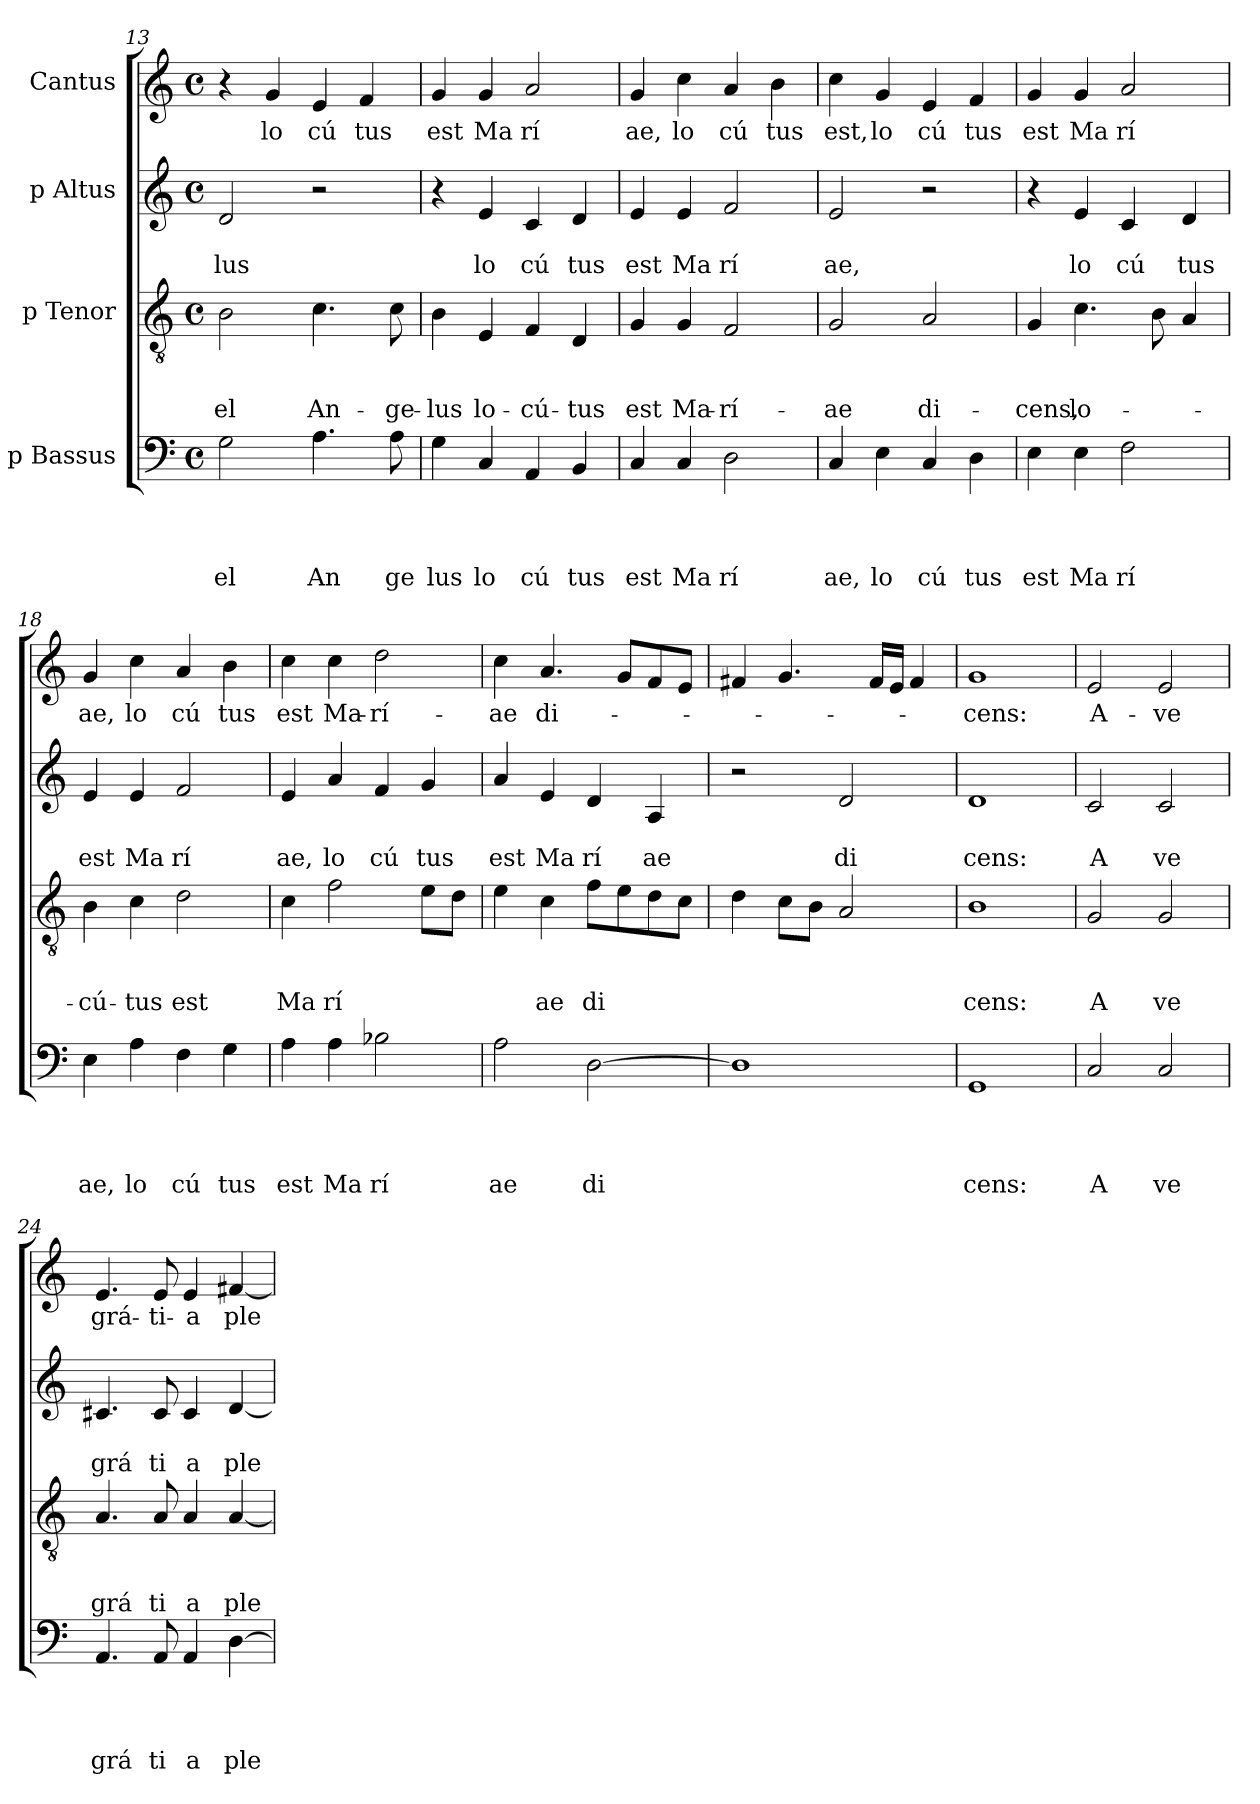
**kern	**text	**text	**text	**text	**kern	**text	**text	**text	**kern	**text	**text	**kern	**text
*part4	*part4	*part4	*part4	*part4	*part3	*part3	*part3	*part3	*part2	*part2	*part2	*part1	*part1
*staff4	*staff4	*staff4	*staff4	*staff4	*staff3	*staff3	*staff3	*staff3	*staff2	*staff2	*staff2	*staff1	*staff1
*I"p Bassus	*	*	*	*	*I"p Tenor	*	*	*	*I"p Altus	*	*	*I"Cantus	*
!!LO:LB:g=z
*clefF4	*	*	*	*	*clefGv2	*	*	*	*clefG2	*	*	*clefG2	*
*k[]	*	*	*	*	*k[]	*	*	*	*k[]	*	*	*k[]	*
*C:	*	*	*	*	*C:	*	*	*	*C:	*	*	*C:	*
*M4/4	*	*	*	*	*M4/4	*	*	*	*M4/4	*	*	*M4/4	*
*met(c)	*	*	*	*	*met(c)	*	*	*	*met(c)	*	*	*met(c)	*
=13	=13	=13	=13	=13	=13	=13	=13	=13	=13	=13	=13	=13	=13
!	!	!	!	!LO:LY:b	!	!	!	!LO:LY:b	!	!	!LO:LY:b	!	!
2G\	.	.	.	-el	2B\	.	.	el	2d/	.	lus	4r	.
!	!	!	!	!	!	!	!	!	!	!	!	!	!LO:LY:b
.	.	.	.	.	.	.	.	.	.	.	.	4g/	lo
!	!	!	!	!LO:LY:b	!	!	!	!LO:LY:b	!	!	!	!	!LO:LY:b
4.A\	.	.	.	An	4.c\	.	.	An-	2r	.	.	4e/	cú
!	!	!	!	!	!	!	!	!	!	!	!	!	!LO:LY:b
.	.	.	.	.	.	.	.	.	.	.	.	4f/	tus
!	!	!	!	!LO:LY:b	!	!	!	!LO:LY:b	!	!	!	!	!
8A\	.	.	.	ge	8c\	.	.	-ge-	.	.	.	.	.
=14	=14	=14	=14	=14	=14	=14	=14	=14	=14	=14	=14	=14	=14
!	!	!	!	!LO:LY:b	!	!	!	!LO:LY:b	!	!	!	!	!LO:LY:b
4G\	.	.	.	lus	4B\	.	.	-lus	4r	.	.	4g/	est
!	!	!	!	!LO:LY:b	!	!	!	!LO:LY:b	!	!	!LO:LY:b	!	!LO:LY:b
4C/	.	.	.	lo	4E/	.	.	lo-	4e/	.	lo	4g/	Ma
!	!	!	!	!LO:LY:b	!	!	!	!LO:LY:b	!	!	!LO:LY:b	!	!LO:LY:b
4AA/	.	.	.	cú	4F/	.	.	-cú-	4c/	.	cú	2a/	rí
!	!	!	!	!LO:LY:b	!	!	!	!LO:LY:b	!	!	!LO:LY:b	!	!
4BB/	.	.	.	tus	4D/	.	.	-tus	4d/	.	tus	.	.
=15	=15	=15	=15	=15	=15	=15	=15	=15	=15	=15	=15	=15	=15
!	!	!	!	!LO:LY:b	!	!	!	!LO:LY:b	!	!	!LO:LY:b	!	!LO:LY:b
4C/	.	.	.	est	4G/	.	.	est	4e/	.	est	4g/	ae,
!	!	!	!	!LO:LY:b	!	!	!	!LO:LY:b	!	!	!LO:LY:b	!	!LO:LY:b
4C/	.	.	.	Ma	4G/	.	.	Ma-	4e/	.	Ma	4cc\	lo
!	!	!	!	!LO:LY:b	!	!	!	!LO:LY:b	!	!	!LO:LY:b	!	!LO:LY:b
2D\	.	.	.	rí	2F/	.	.	-rí-	2f/	.	rí	4a/	cú
!	!	!	!	!	!	!	!	!	!	!	!	!	!LO:LY:b
.	.	.	.	.	.	.	.	.	.	.	.	4b\	tus
=16	=16	=16	=16	=16	=16	=16	=16	=16	=16	=16	=16	=16	=16
!	!	!	!	!LO:LY:b	!	!	!	!LO:LY:b	!	!	!LO:LY:b	!	!LO:LY:b
4C/	.	.	.	ae,	2G/	.	.	-ae	2e/	.	ae,	4cc\	est,
!	!	!	!	!LO:LY:b	!	!	!	!	!	!	!	!	!LO:LY:b
4E\	.	.	.	lo	.	.	.	.	.	.	.	4g/	lo
!	!	!	!	!LO:LY:b	!	!	!	!LO:LY:b	!	!	!	!	!LO:LY:b
4C/	.	.	.	cú	2A/	.	.	di-	2r	.	.	4e/	cú
!	!	!	!	!LO:LY:b	!	!	!	!	!	!	!	!	!LO:LY:b
4D\	.	.	.	tus	.	.	.	.	.	.	.	4f/	tus
=17	=17	=17	=17	=17	=17	=17	=17	=17	=17	=17	=17	=17	=17
!	!	!	!	!LO:LY:b	!	!	!	!LO:LY:b	!	!	!	!	!LO:LY:b
4E\	.	.	.	est	4G/	.	.	-cens,	4r	.	.	4g/	est
!	!	!	!	!LO:LY:b	!	!	!	!LO:LY:b	!	!	!LO:LY:b	!	!LO:LY:b
4E\	.	.	.	Ma	4.c\	.	.	lo-	4e/	.	lo	4g/	Ma
!	!	!	!	!LO:LY:b	!	!	!	!	!	!	!LO:LY:b	!	!LO:LY:b
2F\	.	.	.	rí	.	.	.	.	4c/	.	cú	2a/	rí
.	.	.	.	.	8B\	.	.	.	.	.	.	.	.
!	!	!	!	!	!	!	!	!	!	!	!LO:LY:b	!	!
.	.	.	.	.	4A/	.	.	.	4d/	.	tus	.	.
=18	=18	=18	=18	=18	=18	=18	=18	=18	=18	=18	=18	=18	=18
!	!	!	!	!LO:LY:b	!	!	!	!LO:LY:b	!	!	!LO:LY:b	!	!LO:LY:b
4E\	.	.	.	ae,	4B\	.	.	-cú-	4e/	.	est	4g/	ae,
!	!	!	!	!LO:LY:b	!	!	!	!LO:LY:b	!	!	!LO:LY:b	!	!LO:LY:b
4A\	.	.	.	lo	4c\	.	.	-tus	4e/	.	Ma	4cc\	lo
!	!	!	!	!LO:LY:b	!	!	!	!LO:LY:b	!	!	!LO:LY:b	!	!LO:LY:b
4F\	.	.	.	cú	2d\	.	.	est	2f/	.	rí	4a/	cú
!	!	!	!	!LO:LY:b	!	!	!	!	!	!	!	!	!LO:LY:b
4G\	.	.	.	tus	.	.	.	.	.	.	.	4b\	tus
!!LO:LB:g=z
=19	=19	=19	=19	=19	=19	=19	=19	=19	=19	=19	=19	=19	=19
!	!	!	!	!LO:LY:b	!	!	!	!LO:LY:b	!	!	!LO:LY:b	!	!LO:LY:b
4A\	.	.	.	est	4c\	.	.	Ma	4e/	.	ae,	4cc\	est
!	!	!	!	!LO:LY:b	!	!	!	!LO:LY:b	!	!	!LO:LY:b	!	!LO:LY:b
4A\	.	.	.	Ma	2f\	.	.	rí	4a/	.	lo	4cc\	Ma-
!	!	!	!	!LO:LY:b	!	!	!	!	!	!	!LO:LY:b	!	!LO:LY:b
2B-X\	.	.	.	rí	.	.	.	.	4f/	.	cú	2dd\	-rí-
!	!	!	!	!	!	!	!	!	!	!	!LO:LY:b	!	!
.	.	.	.	.	8e\L	.	.	.	4g/	.	tus	.	.
.	.	.	.	.	8d\J	.	.	.	.	.	.	.	.
=20	=20	=20	=20	=20	=20	=20	=20	=20	=20	=20	=20	=20	=20
!	!	!	!	!LO:LY:b	!	!	!	!	!	!	!LO:LY:b	!	!LO:LY:b
2A\	.	.	.	ae	4e\	.	.	.	4a/	.	est	4cc\	-ae
!	!	!	!	!	!	!	!	!LO:LY:b	!	!	!LO:LY:b	!	!LO:LY:b
.	.	.	.	.	4c\	.	.	ae	4e/	.	Ma	4.a/	di-
!	!	!	!	!LO:LY:b	!	!	!	!LO:LY:b	!	!	!LO:LY:b	!	!
[>2D\	.	.	.	di	8f\L	.	.	di	4d/	.	rí	.	.
.	.	.	.	.	8e\	.	.	.	.	.	.	8g/L	.
!	!	!	!	!	!	!	!	!	!	!	!LO:LY:b	!	!
.	.	.	.	.	8d\	.	.	.	4A/	.	ae	8f/	.
.	.	.	.	.	8c\J	.	.	.	.	.	.	8e/J	.
=21	=21	=21	=21	=21	=21	=21	=21	=21	=21	=21	=21	=21	=21
1D]	.	.	.	.	4d\	.	.	.	2r	.	.	4f#X/	.
.	.	.	.	.	8c\L	.	.	.	.	.	.	4.g/	.
.	.	.	.	.	8B\J	.	.	.	.	.	.	.	.
!	!	!	!	!	!	!	!	!	!	!	!LO:LY:b	!	!
.	.	.	.	.	2A/	.	.	.	2d/	.	di	.	.
.	.	.	.	.	.	.	.	.	.	.	.	16f#/LL	.
.	.	.	.	.	.	.	.	.	.	.	.	16e/JJ	.
.	.	.	.	.	.	.	.	.	.	.	.	4f#/	.
=22	=22	=22	=22	=22	=22	=22	=22	=22	=22	=22	=22	=22	=22
!	!	!	!	!LO:LY:b	!	!	!	!LO:LY:b	!	!	!LO:LY:b	!	!LO:LY:b
1GG	.	.	.	cens:	1B	.	.	cens:	1d	.	cens:	1g	-cens:
=23	=23	=23	=23	=23	=23	=23	=23	=23	=23	=23	=23	=23	=23
!	!	!	!	!LO:LY:b	!	!	!	!LO:LY:b	!	!	!LO:LY:b	!	!LO:LY:b
2C/	.	.	.	A	2G/	.	.	A	2c/	.	A	2e/	A-
!	!	!	!	!LO:LY:b	!	!	!	!LO:LY:b	!	!	!LO:LY:b	!	!LO:LY:b
2C/	.	.	.	ve	2G/	.	.	ve	2c/	.	ve	2e/	-ve
=24	=24	=24	=24	=24	=24	=24	=24	=24	=24	=24	=24	=24	=24
!	!	!	!	!LO:LY:b	!	!	!	!LO:LY:b	!	!	!LO:LY:b	!	!LO:LY:b
4.AA/	.	.	.	grá	4.A/	.	.	grá	4.c#X/	.	grá	4.e/	grá-
!	!	!	!	!LO:LY:b	!	!	!	!LO:LY:b	!	!	!LO:LY:b	!	!LO:LY:b
8AA/	.	.	.	ti	8A/	.	.	ti	8c#/	.	ti	8e/	-ti-
!	!	!	!	!LO:LY:b	!	!	!	!LO:LY:b	!	!	!LO:LY:b	!	!LO:LY:b
4AA/	.	.	.	a	4A/	.	.	a	4c#/	.	a	4e/	-a
!	!	!	!	!LO:LY:b	!	!	!	!LO:LY:b	!	!	!LO:LY:b	!	!LO:LY:b
[>4D\	.	.	.	ple	[>4A/	.	.	ple	[>4d/	.	ple	[>4f#X/	ple-
=	=	=	=	=	=	=	=	=	=	=	=	=	=
*-	*-	*-	*-	*-	*-	*-	*-	*-	*-	*-	*-	*-	*-
